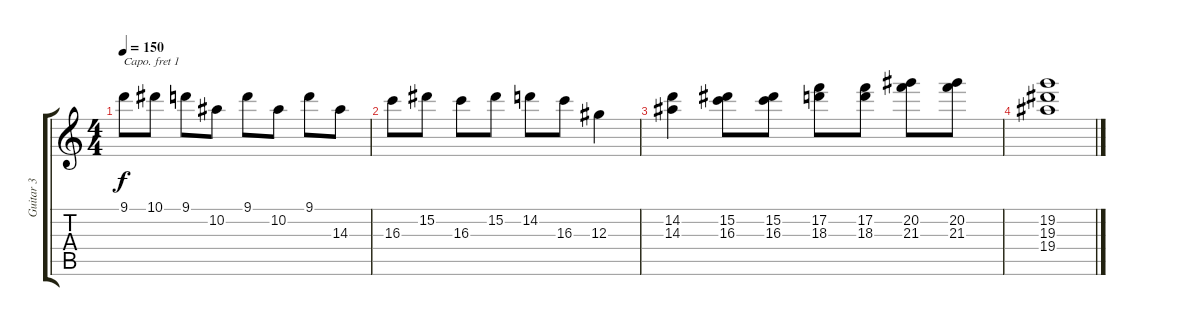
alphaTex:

\track ("Guitar 3" "Guitar 3") {instrument electricguitarclean}
\staff {score tabs}
\capo 1
\tuning (E4 B3 G3 D3 A2 E2) {hide}
\ts (4 4)
\tempo 150
\clef g2
\ks c
9.1.8{dy f} 10.1.8 9.1.8 10.2.8 9.1.8 10.2.8 9.1.8 14.3.8 |
16.3.8 15.2.8 16.3.8 15.2.8 14.2.8 16.3.8 12.3.4 |
(14.2 14.3).4 (15.2 16.3).8 (15.2 16.3).8 (17.2 18.3).8 (17.2 18.3).8 (20.2 21.3).8 (20.2 21.3).8 |
(19.2 19.3 19.4).1
